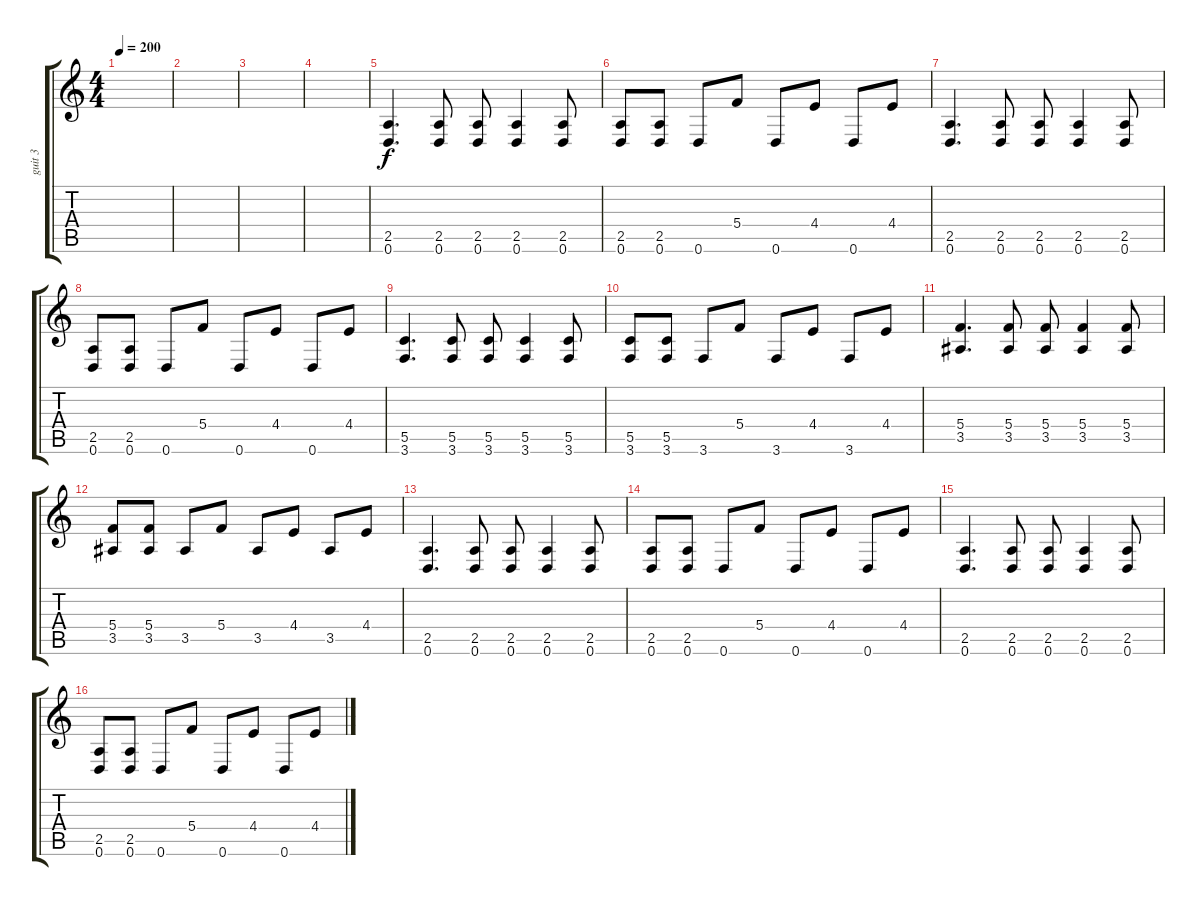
\track ("guit 3" "guit 3") {instrument distortionguitar}
\staff {score tabs}
\tuning (D4 A3 F3 C3 G2 D2) {hide}
\ts (4 4)
\tempo 200
\clef g2
\ks c
|
|
|
|
(2.5 0.6).4{d} (2.5 0.6).8 (2.5 0.6).8 (2.5 0.6).4 (2.5 0.6).8 |
(2.5 0.6).8 (2.5 0.6).8 0.6.8 5.4.8 0.6.8 4.4.8 0.6.8 4.4.8 |
(2.5 0.6).4{d} (2.5 0.6).8 (2.5 0.6).8 (2.5 0.6).4 (2.5 0.6).8 |
(2.5 0.6).8 (2.5 0.6).8 0.6.8 5.4.8 0.6.8 4.4.8 0.6.8 4.4.8 |
(5.5 3.6).4{d} (5.5 3.6).8 (5.5 3.6).8 (5.5 3.6).4 (5.5 3.6).8 |
(5.5 3.6).8 (5.5 3.6).8 3.6.8 5.4.8 3.6.8 4.4.8 3.6.8 4.4.8 |
(5.4 3.5).4{d} (5.4 3.5).8 (5.4 3.5).8 (5.4 3.5).4 (5.4 3.5).8 |
(5.4 3.5).8 (5.4 3.5).8 3.5.8 5.4.8 3.5.8 4.4.8 3.5.8 4.4.8 |
(2.5 0.6).4{d} (2.5 0.6).8 (2.5 0.6).8 (2.5 0.6).4 (2.5 0.6).8 |
(2.5 0.6).8 (2.5 0.6).8 0.6.8 5.4.8 0.6.8 4.4.8 0.6.8 4.4.8 |
(2.5 0.6).4{d} (2.5 0.6).8 (2.5 0.6).8 (2.5 0.6).4 (2.5 0.6).8 |
(2.5 0.6).8 (2.5 0.6).8 0.6.8 5.4.8 0.6.8 4.4.8 0.6.8 4.4.8
